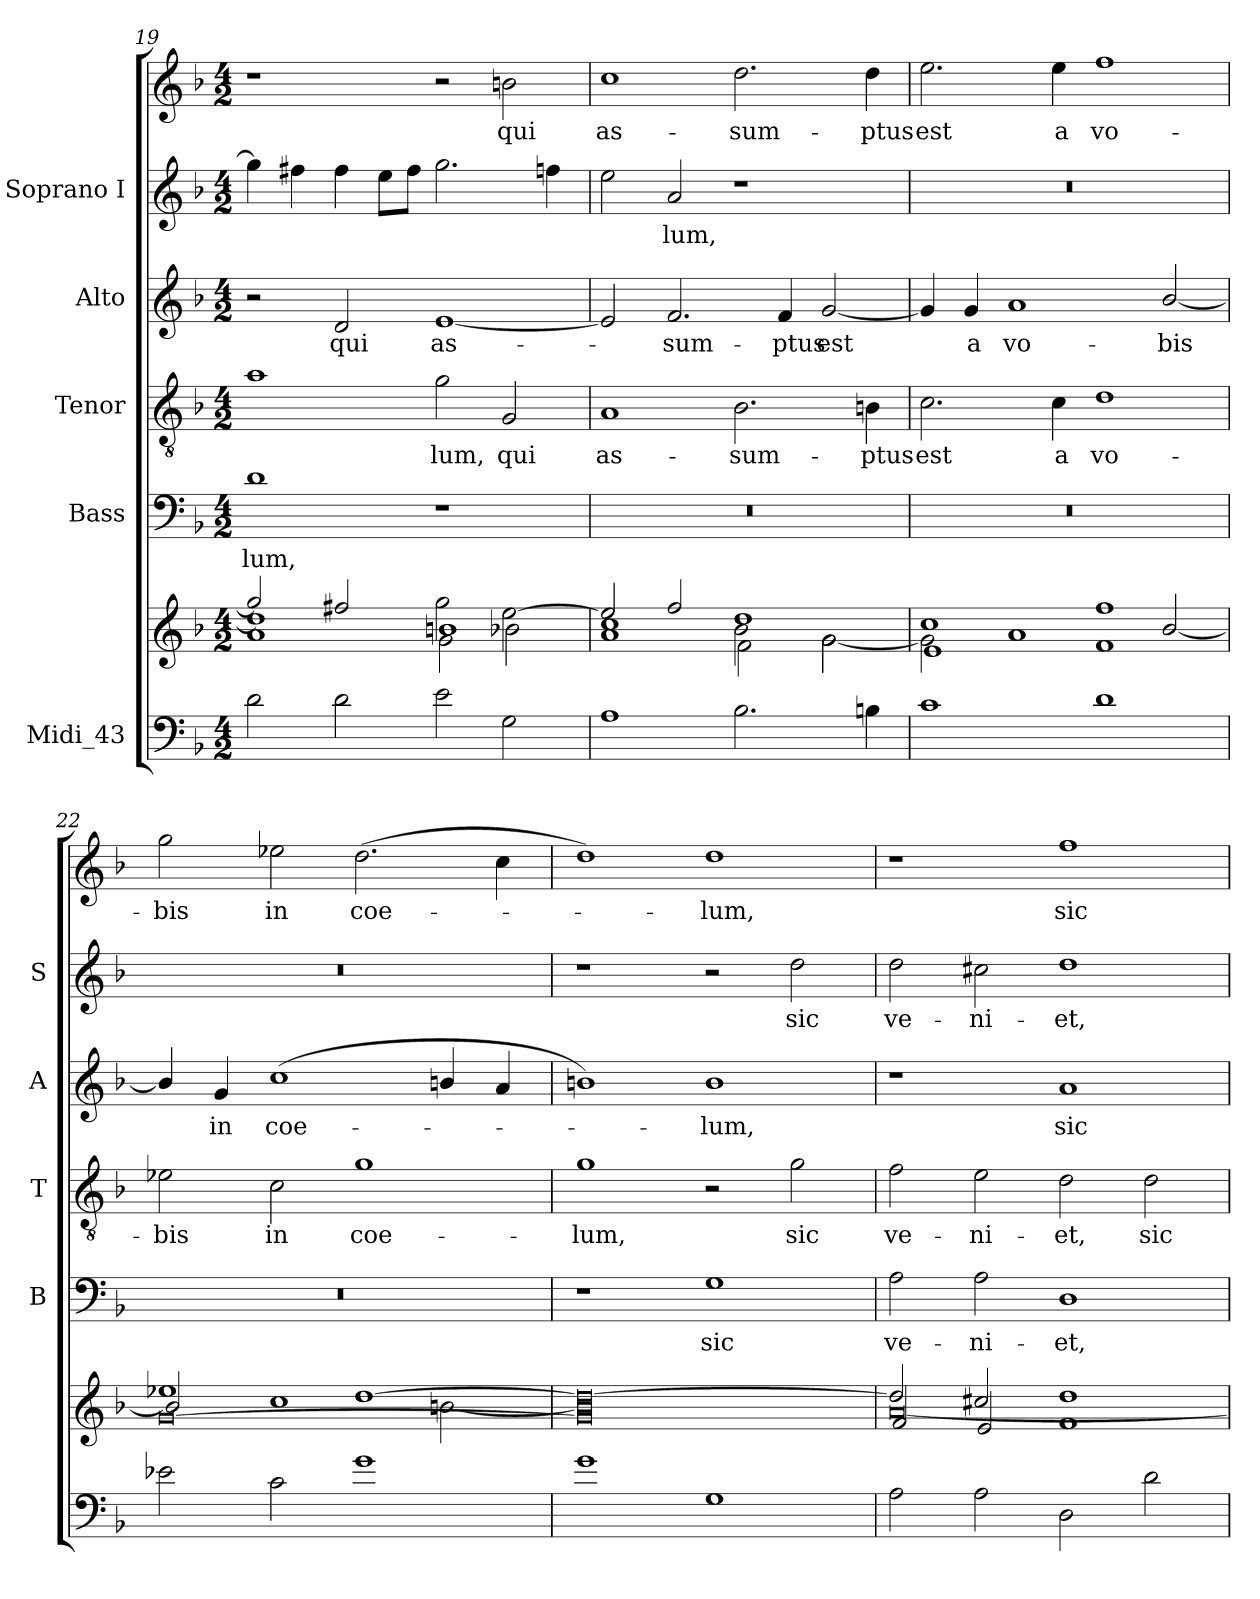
**kern	**kern	**kern	**text	**kern	**text	**kern	**text	**kern	**text	**kern	**text
*part5	*part5	*part4	*part4	*part3	*part3	*part2	*part2	*part1	*part1	*part1	*part1
*staff7	*staff6	*staff5	*staff5	*staff4	*staff4	*staff3	*staff3	*staff2	*staff2	*staff1	*staff1
*I"Midi_43	*	*I"Bass	*	*I"Tenor	*	*I"Alto	*	*I"Soprano I	*	*	*
*	*	*I'B	*	*I'T	*	*I'A	*	*I'S	*	*	*
!!LO:LB:g=z
*clefF4	*clefG2	*clefF4	*	*clefGv2	*	*clefG2	*	*clefG2	*	*clefG2	*
*k[b-]	*k[b-]	*k[b-]	*	*k[b-]	*	*k[b-]	*	*k[b-]	*	*k[b-]	*
*F:	*F:	*F:	*	*F:	*	*F:	*	*F:	*	*F:	*
*M4/2	*M4/2	*M4/2	*	*M4/2	*	*M4/2	*	*M4/2	*	*M4/2	*
=19	=19	=19	=19	=19	=19	=19	=19	=19	=19	=19	=19
*	*^	*	*	*	*	*	*	*	*	*	*
*	*	*^	*	*	*	*	*	*	*	*	*	*
!	!	!	!	!	!LO:LY:b	!	!	!	!	!	!	!	!
2d	2gg/]	1dd/]	1a\	1d	-lum,	1a	.	2r	.	4gg]	.	1r	.
.	.	.	.	.	.	.	.	.	.	4ff#X	.	.	.
!	!	!	!	!	!	!	!	!	!LO:LY:b	!	!	!	!
2d	2ff#X/	.	.	.	.	.	.	2d	qui	4ff#	.	.	.
.	.	.	.	.	.	.	.	.	.	8eeL	.	.	.
.	.	.	.	.	.	.	.	.	.	8ff#J	.	.	.
!	!	!	!	!	!	!	!LO:LY:b	!	!LO:LY:b	!	!	!	!
2e	2gg\	1bn/	2g\	1r	.	2g	lum,	[1e	as-	2.gg	.	2r	.
!	!	!	!	!	!	!	!LO:LY:b	!	!	!	!	!	!LO:LY:b
2G	[2ee\	.	2b-\	.	.	2G	qui	.	.	.	.	2bn	qui
.	.	.	.	.	.	.	.	.	.	4ffn	.	.	.
=20	=20	=20	=20	=20	=20	=20	=20	=20	=20	=20	=20	=20	=20
!	!	!	!	!	!	!	!LO:LY:b	!	!	!	!	!	!LO:LY:b
1A	2ee/]	1cc/	1a\	0r	.	1A	as-	2e]	.	2ee	.	1cc	as-
!	!	!	!	!	!	!	!	!	!LO:LY:b	!	!LO:LY:b	!	!
.	2ff/	.	.	.	.	.	.	2.f	sum-	2a	lum,	.	.
!	!	!	!	!	!	!	!LO:LY:b	!	!	!	!	!	!LO:LY:b
2.B-	1dd/	2b-\	2f\	.	.	2.B-	-sum-	.	.	1r	.	2.dd	-sum-
!	!	!	!	!	!	!	!	!	!LO:LY:b	!	!	!	!
.	.	.	.	.	.	.	.	4f	-ptus	.	.	.	.
!	!	!	!	!	!	!	!	!	!LO:LY:b	!	!	!	!
.	.	[2g\	2g\	.	.	.	.	[2g	est	.	.	.	.
!	!	!	!	!	!	!	!LO:LY:b	!	!	!	!	!	!LO:LY:b
4Bn	.	.	.	.	.	4Bn	-ptus	.	.	.	.	4dd	-ptus
=21	=21	=21	=21	=21	=21	=21	=21	=21	=21	=21	=21	=21	=21
!	!	!	!	!	!	!	!LO:LY:b	!	!	!	!	!	!LO:LY:b
1c	1cc/	2g\]	1e\	0r	.	2.c	est	4g]	.	0r	.	2.ee	est
!	!	!	!	!	!	!	!	!	!LO:LY:b	!	!	!	!
.	.	.	.	.	.	.	.	4g	a	.	.	.	.
!	!	!	!	!	!	!	!	!	!LO:LY:b	!	!	!	!
.	.	1a/	.	.	.	.	.	1a	vo-	.	.	.	.
!	!	!	!	!	!	!	!LO:LY:b	!	!	!	!	!	!LO:LY:b
.	.	.	.	.	.	4c	a	.	.	.	.	4ee	a
!	!	!	!	!	!	!	!LO:LY:b	!	!	!	!	!	!LO:LY:b
1d	1ff/	.	1f\	.	.	1d	vo-	.	.	.	.	1ff	vo-
!	!	!	!	!	!	!	!	!	!LO:LY:b	!	!	!	!
.	.	[2b-/	.	.	.	.	.	[2b-/	-bis	.	.	.	.
=22	=22	=22	=22	=22	=22	=22	=22	=22	=22	=22	=22	=22	=22
!	!	!	!	!	!	!	!LO:LY:b	!	!	!	!	!	!LO:LY:b
2e-X	1ee-X/	2b-/]	[0g\	0r	.	2e-X	-bis	4b-/]	.	0r	.	2gg	-bis
!	!	!	!	!	!	!	!	!	!LO:LY:b	!	!	!	!
.	.	.	.	.	.	.	.	4g	in	.	.	.	.
!	!	!	!	!	!	!	!LO:LY:b	!	!LO:LY:b	!	!	!	!LO:LY:b
2c	.	1cc/	.	.	.	2c	in	(<1cc	coe-	.	.	2ee-X	in
!	!	!	!	!	!	!	!LO:LY:b	!	!	!	!	!	!LO:LY:b
1g	[1dd/	.	.	.	.	1g	coe-	.	.	.	.	(>2.dd	coe-
.	.	[2bn\	.	.	.	.	.	4bn/	.	.	.	.	.
.	.	.	.	.	.	.	.	4a	.	.	.	4cc	.
=23	=23	=23	=23	=23	=23	=23	=23	=23	=23	=23	=23	=23	=23
!	!	!	!	!	!	!	!LO:LY:b	!	!	!	!	!	!
1g	0dd/_	0b\]	0g\]	1r	.	1g	-lum,	1bn/)	.	1r	.	1dd)	.
!	!	!	!	!	!LO:LY:b	!	!	!	!LO:LY:b	!	!	!	!LO:LY:b
1G	.	.	.	1G	sic	2r	.	1b	lum,	2r	.	1dd	lum,
!	!	!	!	!	!	!	!LO:LY:b	!	!	!	!LO:LY:b	!	!
.	.	.	.	.	.	2g	sic	.	.	2dd	sic	.	.
=24	=24	=24	=24	=24	=24	=24	=24	=24	=24	=24	=24	=24	=24
!	!	!	!	!	!LO:LY:b	!	!LO:LY:b	!	!	!	!LO:LY:b	!	!
2A	2dd/]	[0a/	2f/	2A	ve-	2f	ve-	1r	.	2dd	ve-	1r	.
!	!	!	!	!	!LO:LY:b	!	!LO:LY:b	!	!	!	!LO:LY:b	!	!
2A	2cc#X/	.	2e/	2A	-ni-	2e	-ni-	.	.	2cc#X	-ni-	.	.
!	!	!	!	!	!LO:LY:b	!	!LO:LY:b	!	!LO:LY:b	!	!LO:LY:b	!	!LO:LY:b
2D	1dd/	.	1f\	1D	-et,	2d	-et,	1a	sic	1dd	-et,	1ff	sic
!	!	!	!	!	!	!	!LO:LY:b	!	!	!	!	!	!
2d	.	.	.	.	.	2d	sic	.	.	.	.	.	.
*	*v	*v	*v	*	*	*	*	*	*	*	*	*	*
=	=	=	=	=	=	=	=	=	=	=	=
*-	*-	*-	*-	*-	*-	*-	*-	*-	*-	*-	*-
